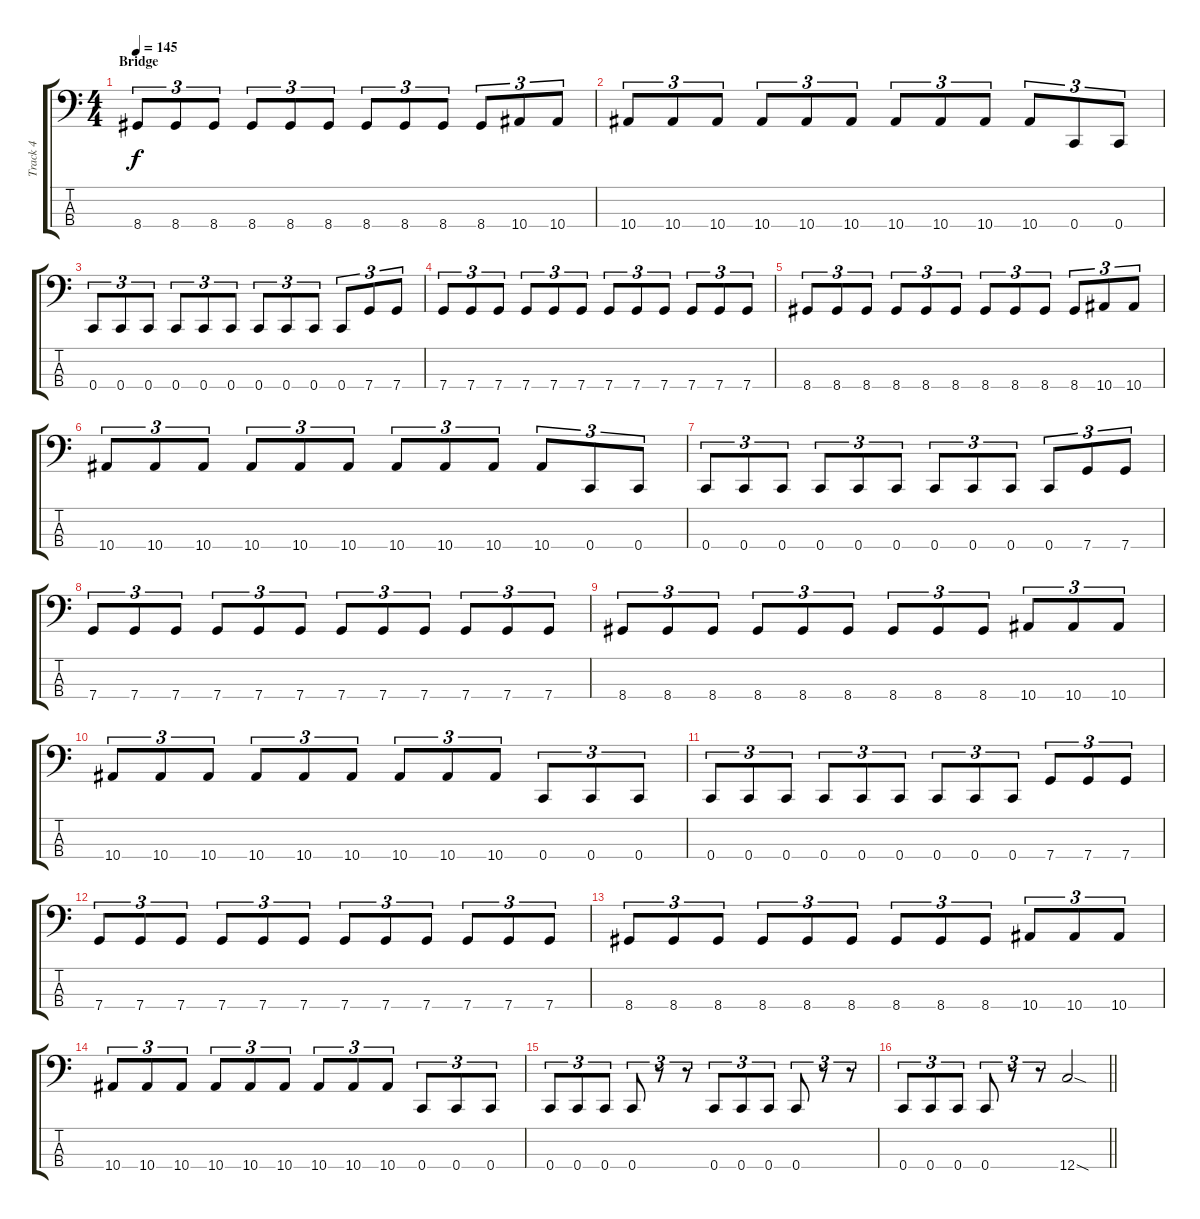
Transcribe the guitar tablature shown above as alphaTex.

\track ("Track 4" "Track 4") {instrument electricbasspick}
\staff {score tabs}
\tuning (F2 C2 G1 C1) {hide}
\ts (4 4)
\section ("" "Bridge")
\tempo 145
\clef f4
\ks c
8.4.8{tu (3 2) dy f} 8.4.8{tu (3 2)} 8.4.8{tu (3 2)} 8.4.8{tu (3 2)} 8.4.8{tu (3 2)} 8.4.8{tu (3 2)} 8.4.8{tu (3 2)} 8.4.8{tu (3 2)} 8.4.8{tu (3 2)} 8.4.8{tu (3 2)} 10.4.8{tu (3 2)} 10.4.8{tu (3 2)} |
10.4.8{tu (3 2)} 10.4.8{tu (3 2)} 10.4.8{tu (3 2)} 10.4.8{tu (3 2)} 10.4.8{tu (3 2)} 10.4.8{tu (3 2)} 10.4.8{tu (3 2)} 10.4.8{tu (3 2)} 10.4.8{tu (3 2)} 10.4.8{tu (3 2)} 0.4.8{tu (3 2)} 0.4.8{tu (3 2)} |
0.4.8{tu (3 2)} 0.4.8{tu (3 2)} 0.4.8{tu (3 2)} 0.4.8{tu (3 2)} 0.4.8{tu (3 2)} 0.4.8{tu (3 2)} 0.4.8{tu (3 2)} 0.4.8{tu (3 2)} 0.4.8{tu (3 2)} 0.4.8{tu (3 2)} 7.4.8{tu (3 2)} 7.4.8{tu (3 2)} |
7.4.8{tu (3 2)} 7.4.8{tu (3 2)} 7.4.8{tu (3 2)} 7.4.8{tu (3 2)} 7.4.8{tu (3 2)} 7.4.8{tu (3 2)} 7.4.8{tu (3 2)} 7.4.8{tu (3 2)} 7.4.8{tu (3 2)} 7.4.8{tu (3 2)} 7.4.8{tu (3 2)} 7.4.8{tu (3 2)} |
8.4.8{tu (3 2)} 8.4.8{tu (3 2)} 8.4.8{tu (3 2)} 8.4.8{tu (3 2)} 8.4.8{tu (3 2)} 8.4.8{tu (3 2)} 8.4.8{tu (3 2)} 8.4.8{tu (3 2)} 8.4.8{tu (3 2)} 8.4.8{tu (3 2)} 10.4.8{tu (3 2)} 10.4.8{tu (3 2)} |
10.4.8{tu (3 2)} 10.4.8{tu (3 2)} 10.4.8{tu (3 2)} 10.4.8{tu (3 2)} 10.4.8{tu (3 2)} 10.4.8{tu (3 2)} 10.4.8{tu (3 2)} 10.4.8{tu (3 2)} 10.4.8{tu (3 2)} 10.4.8{tu (3 2)} 0.4.8{tu (3 2)} 0.4.8{tu (3 2)} |
0.4.8{tu (3 2)} 0.4.8{tu (3 2)} 0.4.8{tu (3 2)} 0.4.8{tu (3 2)} 0.4.8{tu (3 2)} 0.4.8{tu (3 2)} 0.4.8{tu (3 2)} 0.4.8{tu (3 2)} 0.4.8{tu (3 2)} 0.4.8{tu (3 2)} 7.4.8{tu (3 2)} 7.4.8{tu (3 2)} |
7.4.8{tu (3 2)} 7.4.8{tu (3 2)} 7.4.8{tu (3 2)} 7.4.8{tu (3 2)} 7.4.8{tu (3 2)} 7.4.8{tu (3 2)} 7.4.8{tu (3 2)} 7.4.8{tu (3 2)} 7.4.8{tu (3 2)} 7.4.8{tu (3 2)} 7.4.8{tu (3 2)} 7.4.8{tu (3 2)} |
8.4.8{tu (3 2)} 8.4.8{tu (3 2)} 8.4.8{tu (3 2)} 8.4.8{tu (3 2)} 8.4.8{tu (3 2)} 8.4.8{tu (3 2)} 8.4.8{tu (3 2)} 8.4.8{tu (3 2)} 8.4.8{tu (3 2)} 10.4.8{tu (3 2)} 10.4.8{tu (3 2)} 10.4.8{tu (3 2)} |
10.4.8{tu (3 2)} 10.4.8{tu (3 2)} 10.4.8{tu (3 2)} 10.4.8{tu (3 2)} 10.4.8{tu (3 2)} 10.4.8{tu (3 2)} 10.4.8{tu (3 2)} 10.4.8{tu (3 2)} 10.4.8{tu (3 2)} 0.4.8{tu (3 2)} 0.4.8{tu (3 2)} 0.4.8{tu (3 2)} |
0.4.8{tu (3 2)} 0.4.8{tu (3 2)} 0.4.8{tu (3 2)} 0.4.8{tu (3 2)} 0.4.8{tu (3 2)} 0.4.8{tu (3 2)} 0.4.8{tu (3 2)} 0.4.8{tu (3 2)} 0.4.8{tu (3 2)} 7.4.8{tu (3 2)} 7.4.8{tu (3 2)} 7.4.8{tu (3 2)} |
7.4.8{tu (3 2)} 7.4.8{tu (3 2)} 7.4.8{tu (3 2)} 7.4.8{tu (3 2)} 7.4.8{tu (3 2)} 7.4.8{tu (3 2)} 7.4.8{tu (3 2)} 7.4.8{tu (3 2)} 7.4.8{tu (3 2)} 7.4.8{tu (3 2)} 7.4.8{tu (3 2)} 7.4.8{tu (3 2)} |
8.4.8{tu (3 2)} 8.4.8{tu (3 2)} 8.4.8{tu (3 2)} 8.4.8{tu (3 2)} 8.4.8{tu (3 2)} 8.4.8{tu (3 2)} 8.4.8{tu (3 2)} 8.4.8{tu (3 2)} 8.4.8{tu (3 2)} 10.4.8{tu (3 2)} 10.4.8{tu (3 2)} 10.4.8{tu (3 2)} |
10.4.8{tu (3 2)} 10.4.8{tu (3 2)} 10.4.8{tu (3 2)} 10.4.8{tu (3 2)} 10.4.8{tu (3 2)} 10.4.8{tu (3 2)} 10.4.8{tu (3 2)} 10.4.8{tu (3 2)} 10.4.8{tu (3 2)} 0.4.8{tu (3 2)} 0.4.8{tu (3 2)} 0.4.8{tu (3 2)} |
0.4.8{tu (3 2)} 0.4.8{tu (3 2)} 0.4.8{tu (3 2)} 0.4.8{tu (3 2)} r.8{tu (3 2)} r.8{tu (3 2)} 0.4.8{tu (3 2)} 0.4.8{tu (3 2)} 0.4.8{tu (3 2)} 0.4.8{tu (3 2)} r.8{tu (3 2)} r.8{tu (3 2)} |
\barLineRight lightlight
0.4.8{tu (3 2)} 0.4.8{tu (3 2)} 0.4.8{tu (3 2)} 0.4.8{tu (3 2)} r.8{tu (3 2)} r.8{tu (3 2)} 12.4{sod}.2
